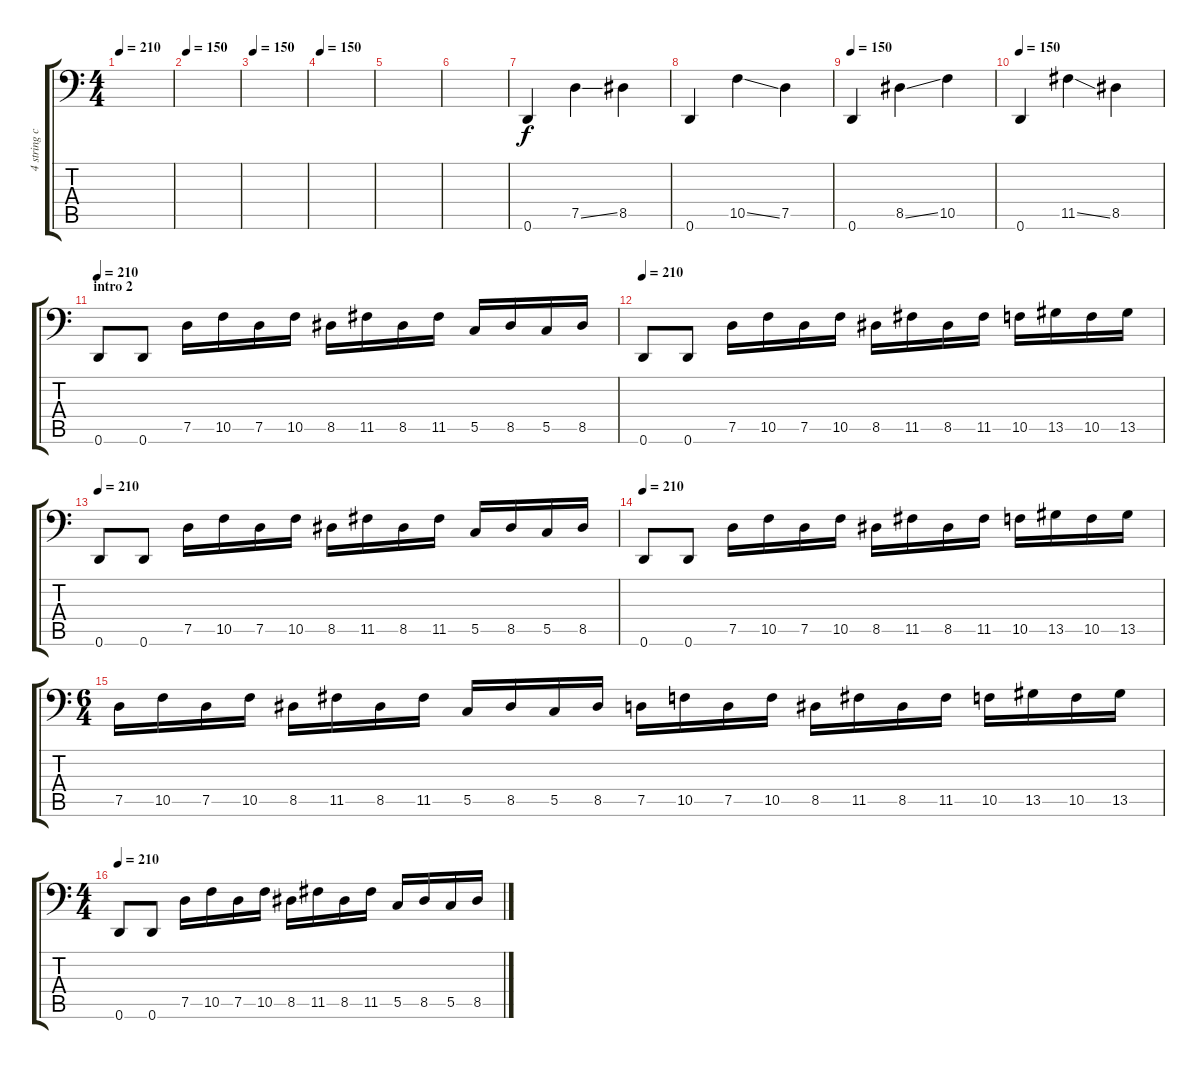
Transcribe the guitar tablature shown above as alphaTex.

\track ("4 string crushfuck" "4 string c") {instrument electricbassfinger}
\staff {score tabs}
\tuning (D3 A2 F2 C2 G1 D1) {hide}
\ts (4 4)
\tempo 210
\tempo 150
\tempo 210
\clef f4
\ks c
|
\tempo 150
|
\tempo 150
|
\tempo 150
|
|
|
0.6.4 7.5{ss}.4 8.5.4 |
0.6.4 10.5{ss}.4 7.5.4 |
\tempo 150
0.6.4 8.5{ss}.4 10.5.4 |
\tempo 150
0.6.4 11.5{ss}.4 8.5.4 |
\section ("" "intro 2")
\tempo 210
0.6.8{instrument electricbassfinger} 0.6.8 7.5.16 10.5.16 7.5.16 10.5.16 8.5.16 11.5.16 8.5.16 11.5.16 5.5.16 8.5.16 5.5.16 8.5.16 |
\tempo 210
0.6.8 0.6.8 7.5.16 10.5.16 7.5.16 10.5.16 8.5.16 11.5.16 8.5.16 11.5.16 10.5.16 13.5.16 10.5.16 13.5.16 |
\tempo 210
0.6.8 0.6.8 7.5.16 10.5.16 7.5.16 10.5.16 8.5.16 11.5.16 8.5.16 11.5.16 5.5.16 8.5.16 5.5.16 8.5.16 |
\tempo 210
0.6.8 0.6.8 7.5.16 10.5.16 7.5.16 10.5.16 8.5.16 11.5.16 8.5.16 11.5.16 10.5.16 13.5.16 10.5.16 13.5.16 |
\ts (6 4)
7.5.16 10.5.16 7.5.16 10.5.16 8.5.16 11.5.16 8.5.16 11.5.16 5.5.16 8.5.16 5.5.16 8.5.16 7.5.16 10.5.16 7.5.16 10.5.16 8.5.16 11.5.16 8.5.16 11.5.16 10.5.16 13.5.16 10.5.16 13.5.16 |
\ts (4 4)
\tempo 210
0.6.8 0.6.8 7.5.16 10.5.16 7.5.16 10.5.16 8.5.16 11.5.16 8.5.16 11.5.16 5.5.16 8.5.16 5.5.16 8.5.16
